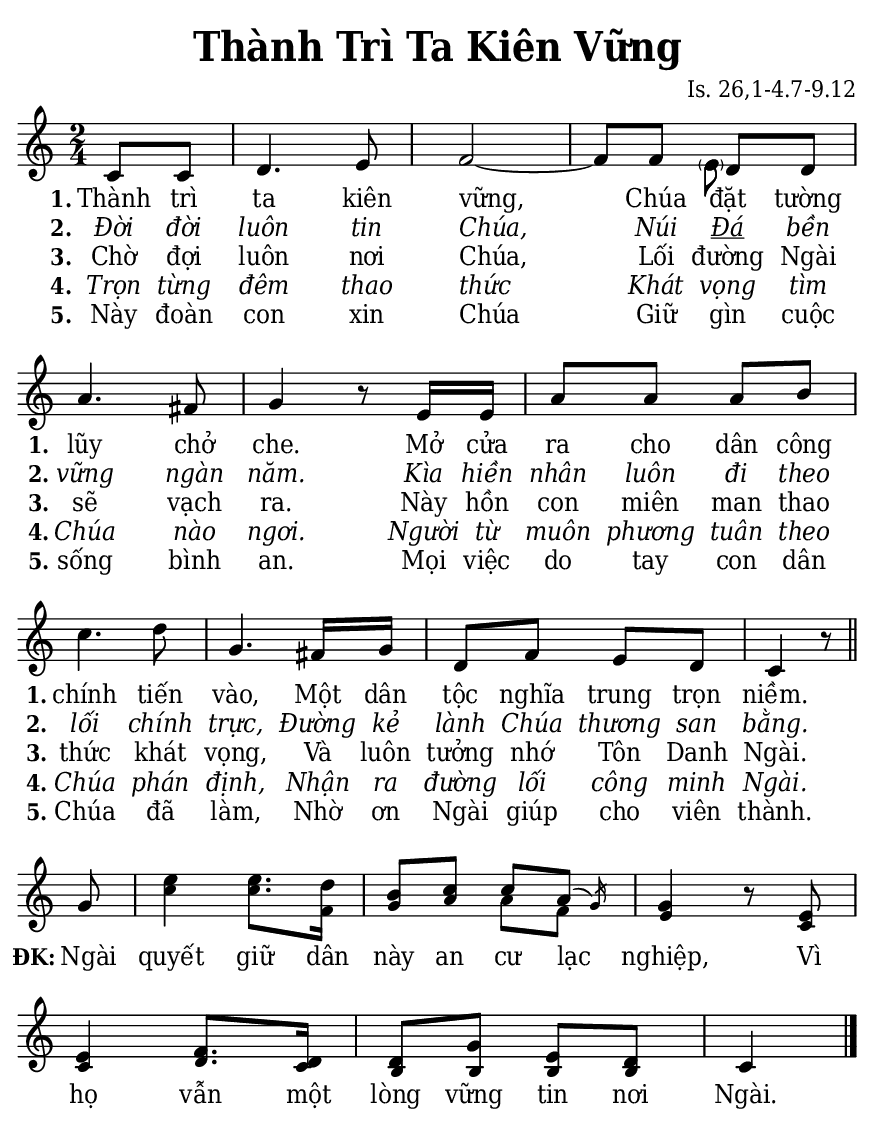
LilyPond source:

% Cài đặt chung\
\version "2.22.1"
\include "english.ly"

\header {
  title = \markup { \fontsize #1 "Thành Trì Ta Kiên Vững" }
  composer = "Is. 26,1-4.7-9.12"
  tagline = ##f
}

% mã nguồn cho những chức năng chưa hỗ trợ trong phiên bản lilypond hiện tại
% cung cấp bởi cộng đồng lilypond khi gửi email đến lilypond-user@gnu.org
% Đổi kích thước nốt cho bè phụ
notBePhu =
#(define-music-function (font-size music) (number? ly:music?)
   (for-some-music
     (lambda (m)
       (if (music-is-of-type? m 'rhythmic-event)
           (begin
             (set! (ly:music-property m 'tweaks)
                   (cons `(font-size . ,font-size)
                         (ly:music-property m 'tweaks)))
             #t)
           #f))
     music)
   music)

% in số phiên khúc trên mỗi dòng
#(define (add-grob-definition grob-name grob-entry)
     (set! all-grob-descriptions
           (cons ((@@ (lily) completize-grob-entry)
                  (cons grob-name grob-entry))
                 all-grob-descriptions)))

#(add-grob-definition
    'StanzaNumberSpanner
    `((direction . ,LEFT)
      (font-series . bold)
      (padding . 0.5)
      (side-axis . ,X)
      (stencil . ,ly:text-interface::print)
      (X-offset . ,ly:side-position-interface::x-aligned-side)
      (Y-extent . ,grob::always-Y-extent-from-stencil)
      (meta . ((class . Spanner)
               (interfaces . (font-interface
                              side-position-interface
                              stanza-number-interface
                              text-interface))))))

\layout {
    \context {
      \Global
      \grobdescriptions #all-grob-descriptions
    }
    \context {
      \Score
      \remove Stanza_number_align_engraver
      \consists
        #(lambda (context)
           (let ((texts '())
                 (syllables '()))
             (make-engraver
              (acknowledgers
               ((stanza-number-interface engraver grob source-engraver)
                  (set! texts (cons grob texts)))
               ((lyric-syllable-interface engraver grob source-engraver)
                  (set! syllables (cons grob syllables))))
              ((stop-translation-timestep engraver)
                 (for-each
                  (lambda (text)
                    (for-each
                     (lambda (syllable)
                       (ly:pointer-group-interface::add-grob
                        text
                        'side-support-elements
                        syllable))
                     syllables))
                  texts)
                 (set! syllables '())))))
    }
    \context {
      \Lyrics
      \remove Stanza_number_engraver
      \consists
        #(lambda (context)
           (let ((text #f)
                 (last-stanza #f))
             (make-engraver
              ((process-music engraver)
                 (let ((stanza (ly:context-property context 'stanza #f)))
                   (if (and stanza (not (equal? stanza last-stanza)))
                       (let ((column (ly:context-property context
'currentCommandColumn)))
                         (set! last-stanza stanza)
                         (if text
                             (ly:spanner-set-bound! text RIGHT column))
                         (set! text (ly:engraver-make-grob engraver
'StanzaNumberSpanner '()))
                         (ly:grob-set-property! text 'text stanza)
                         (ly:spanner-set-bound! text LEFT column)))))
              ((finalize engraver)
                 (if text
                     (let ((column (ly:context-property context
'currentCommandColumn)))
                       (ly:spanner-set-bound! text RIGHT column)))))))
      \override StanzaNumberSpanner.horizon-padding = 10000
    }
}

stanzaReminderOff =
  \temporary \override StanzaNumberSpanner.after-line-breaking =
     #(lambda (grob)
        ;; Can be replaced with (not (first-broken-spanner? grob)) in 2.23.
        (if (let ((siblings (ly:spanner-broken-into (ly:grob-original grob))))
              (and (pair? siblings)
                   (not (eq? grob (car siblings)))))
            (ly:grob-suicide! grob)))

stanzaReminderOn = \undo \stanzaReminderOff
% kết thúc mã nguồn

% Nhạc phiên khúc
nhacPhienKhucSop = \relative c' {
  \partial 4 c8 c |
  d4. e8 |
  f2 ~ |
  f8 f
  <<
    {
      d
    }
    \new Voice = "beSop" {
      \voiceTwo
      \stemDown
      \once \override NoteColumn.force-hshift = #-1.2
      \parenthesize
      e
    }
  >>
  \oneVoice
  d |
  a'4. fs8 |
  g4 r8 e16 e |
  a8 a a b |
  c4. d8 |
  g,4. fs16 g |
  d8 f e d |
  c4 r8 \bar "||" \break
  
  g' |
  e'4 e8. d16 |
  b8 c c
  \afterGrace a ({
    \override Flag.stroke-style = #"grace"
    g16)}
  \revert Flag.stroke-style
  g4 r8 e |
  e4 f8. d16 |
  d8 g e d |
  c4 \bar "|."
}

nhacPhienKhucAlto = \relative c'' {
  r4 |
  R2*9
  r4.
  g8 |
  c4 c8. f,16 |
  g8 a a [f] |
  e4 r8 c |
  c4 d8. c16 |
  b8 b b b |
  c4
}

% Lời phiên khúc
loiPhienKhucSop = \lyrics {
  <<
    {
      \set stanza = "1."
      Thành trì ta kiên vững,
      Chúa đặt tường lũy chở che.
      Mở cửa ra cho dân công chính tiến vào,
      Một dân tộc nghĩa trung trọn niềm.
    }
    \new Lyrics {
	    \set associatedVoice = "beSop"
	    \set stanza = "2."
      \override Lyrics.LyricText.font-shape = #'italic
	    Đời đời luôn tin Chúa,
	    Núi \markup { \italic \underline "Đá" }
	    bền vững ngàn năm.
	    Kìa hiền nhân luôn đi theo lối chính trực,
	    Đường kẻ lành Chúa thương san bằng.
    }
    \new Lyrics {
	    \set associatedVoice = "beSop"
	    \set stanza = "3."
	    Chờ đợi luôn nơi Chúa,
	    Lối đường Ngài sẽ vạch ra.
	    Này hồn con miên man thao thức khát vọng,
	    Và luôn tưởng nhớ Tôn Danh Ngài.
    }
    \new Lyrics {
	    \set associatedVoice = "beSop"
	    \set stanza = "4."
      \override Lyrics.LyricText.font-shape = #'italic
	    Trọn từng đêm thao thức
	    Khát vọng tìm Chúa nào ngơi.
	    Người từ muôn phương tuân theo Chúa phán định,
	    Nhận ra đường lối công minh Ngài.
    }
    \new Lyrics {
	    \set associatedVoice = "beSop"
	    \set stanza = "5."
	    Này đoàn con xin Chúa
	    Giữ gìn cuộc sống bình an.
	    Mọi việc do tay con dân Chúa đã làm,
	    Nhờ ơn Ngài giúp cho viên thành.
    }
  >>
  \stanzaReminderOff
  \set stanza = "ĐK:"
  Ngài quyết giữ dân này an cư lạc nghiệp,
  Vì họ vẫn một lòng vững tin nơi Ngài.
}

% Dàn trang
\paper {
  #(set-paper-size "a5")
  top-margin = 3\mm
  bottom-margin = 3\mm
  left-margin = 3\mm
  right-margin = 3\mm
  indent = #0
  #(define fonts
	 (make-pango-font-tree "Deja Vu Serif Condensed"
	 		       "Deja Vu Serif Condensed"
			       "Deja Vu Serif Condensed"
			       (/ 20 20)))
  print-page-number = ##f
  page-count = 1
  system-system-spacing = #'((basic-distance . 0.1) (padding . 3))
}

TongNhip = {
  \key c \major \time 2/4
  \set Timing.beamExceptions = #'()
  \set Timing.baseMoment = #(ly:make-moment 1/4)
}

\score {
  \new ChoirStaff <<
    \new Staff \with {
        \consists "Merge_rests_engraver"
        printPartCombineTexts = ##f
      }
      <<
      \new Voice \TongNhip \partCombine 
        \nhacPhienKhucSop
        \notBePhu -1 { \nhacPhienKhucAlto }
      \new NullVoice = beSop \nhacPhienKhucSop
      \new Lyrics \lyricsto beSop \loiPhienKhucSop
      >>
  >>
  \layout {
    \override Lyrics.LyricSpace.minimum-distance = #1.5
    \override Score.BarNumber.break-visibility = ##(#f #f #f)
    \override Score.SpacingSpanner.uniform-stretching = ##t
  } 
}
